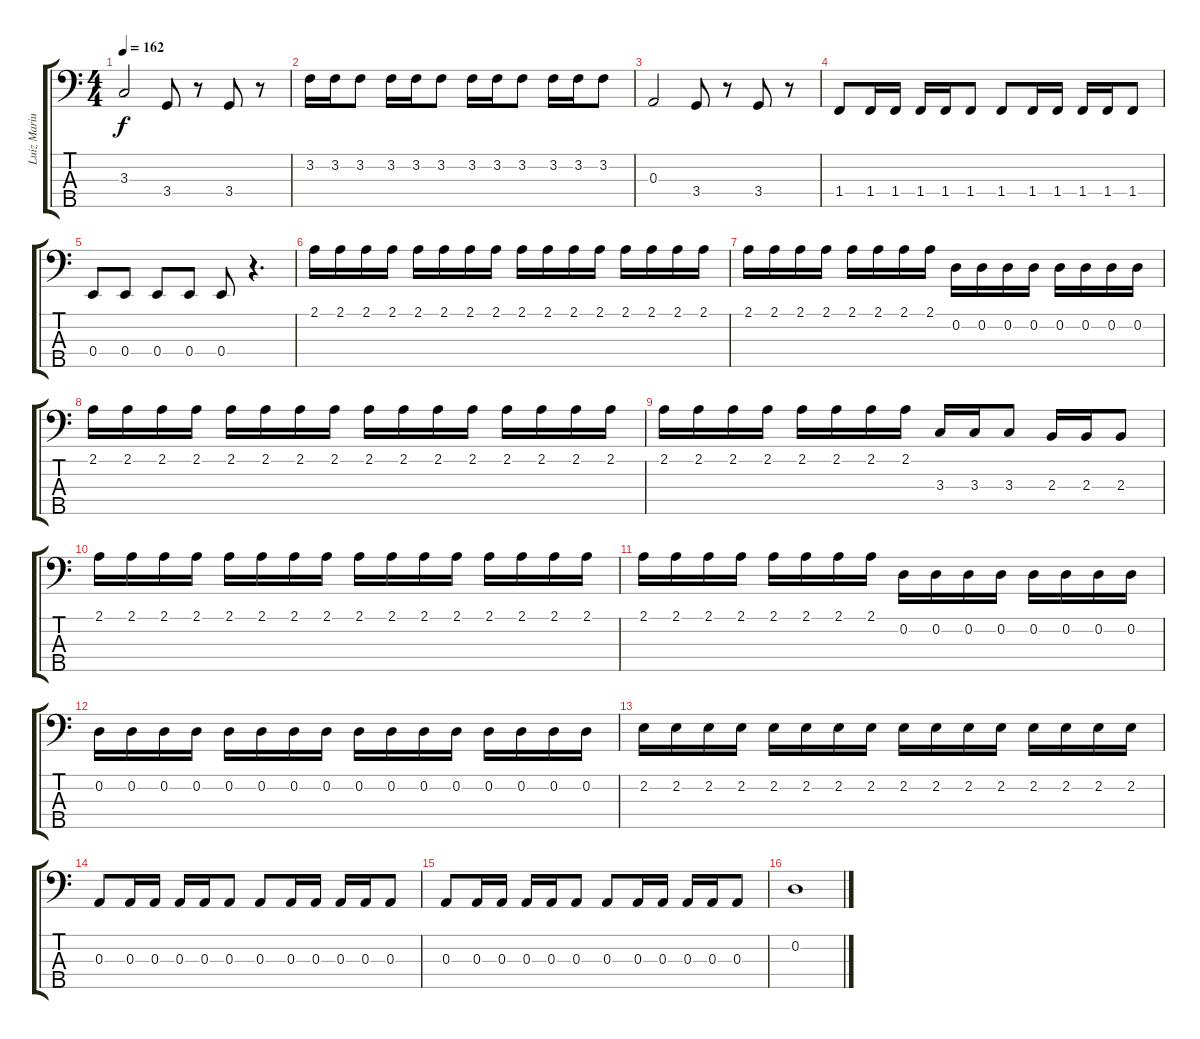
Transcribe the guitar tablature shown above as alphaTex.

\track ("Luiz Mariutti" "Luiz Mariu") {instrument electricbasspick}
\staff {score tabs}
\tuning (G2 D2 A1 E1 B0) {hide}
\ts (4 4)
\tempo 162
\clef f4
\ks c
3.3.2{dy f} 3.4.8 r.8 3.4.8 r.8 |
3.2.16 3.2.16 3.2.8 3.2.16 3.2.16 3.2.8 3.2.16 3.2.16 3.2.8 3.2.16 3.2.16 3.2.8 |
0.3.2 3.4.8 r.8 3.4.8 r.8 |
1.4.8 1.4.16 1.4.16 1.4.16 1.4.16 1.4.8 1.4.8 1.4.16 1.4.16 1.4.16 1.4.16 1.4.8 |
0.4.8 0.4.8 0.4.8 0.4.8 0.4.8 r.4{d} |
2.1.16 2.1.16 2.1.16 2.1.16 2.1.16 2.1.16 2.1.16 2.1.16 2.1.16 2.1.16 2.1.16 2.1.16 2.1.16 2.1.16 2.1.16 2.1.16 |
2.1.16 2.1.16 2.1.16 2.1.16 2.1.16 2.1.16 2.1.16 2.1.16 0.2.16 0.2.16 0.2.16 0.2.16 0.2.16 0.2.16 0.2.16 0.2.16 |
2.1.16 2.1.16 2.1.16 2.1.16 2.1.16 2.1.16 2.1.16 2.1.16 2.1.16 2.1.16 2.1.16 2.1.16 2.1.16 2.1.16 2.1.16 2.1.16 |
2.1.16 2.1.16 2.1.16 2.1.16 2.1.16 2.1.16 2.1.16 2.1.16 3.3.16 3.3.16 3.3.8 2.3.16 2.3.16 2.3.8 |
2.1.16 2.1.16 2.1.16 2.1.16 2.1.16 2.1.16 2.1.16 2.1.16 2.1.16 2.1.16 2.1.16 2.1.16 2.1.16 2.1.16 2.1.16 2.1.16 |
2.1.16 2.1.16 2.1.16 2.1.16 2.1.16 2.1.16 2.1.16 2.1.16 0.2.16 0.2.16 0.2.16 0.2.16 0.2.16 0.2.16 0.2.16 0.2.16 |
0.2.16 0.2.16 0.2.16 0.2.16 0.2.16 0.2.16 0.2.16 0.2.16 0.2.16 0.2.16 0.2.16 0.2.16 0.2.16 0.2.16 0.2.16 0.2.16 |
2.2.16 2.2.16 2.2.16 2.2.16 2.2.16 2.2.16 2.2.16 2.2.16 2.2.16 2.2.16 2.2.16 2.2.16 2.2.16 2.2.16 2.2.16 2.2.16 |
0.3.8 0.3.16 0.3.16 0.3.16 0.3.16 0.3.8 0.3.8 0.3.16 0.3.16 0.3.16 0.3.16 0.3.8 |
0.3.8 0.3.16 0.3.16 0.3.16 0.3.16 0.3.8 0.3.8 0.3.16 0.3.16 0.3.16 0.3.16 0.3.8 |
0.2.1
